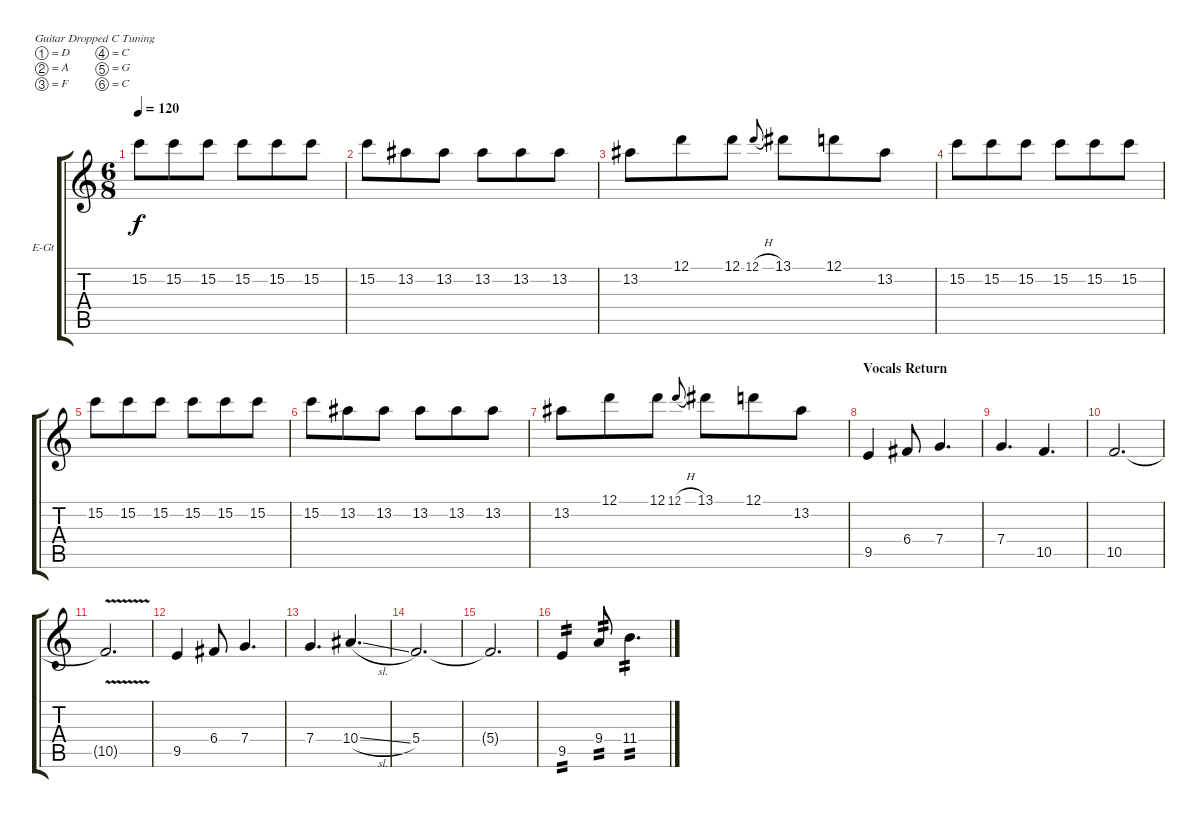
\bracketExtendMode groupsimilarinstruments
\firstSystemTrackNameOrientation horizontal
\otherSystemsTrackNameOrientation horizontal
\track ("Lead Overdub" "E-Gt") {instrument distortionguitar}
\staff {score tabs}
\tuning (D4 A3 F3 C3 G2 C2)
\ts (6 8)
\tempo 120
\clef g2
\ks c
15.2.8{dy f} 15.2.8 15.2.8 15.2.8 15.2.8 15.2.8 |
15.2.8 13.2.8 13.2.8 13.2.8 13.2.8 13.2.8 |
13.2.8 12.1.8 12.1.8 12.1{h}.8{gr onbeat} 13.1.8 12.1.8 13.2.8 |
15.2.8 15.2.8 15.2.8 15.2.8 15.2.8 15.2.8 |
15.2.8 15.2.8 15.2.8 15.2.8 15.2.8 15.2.8 |
15.2.8 13.2.8 13.2.8 13.2.8 13.2.8 13.2.8 |
13.2.8 12.1.8 12.1.8 12.1{h}.8{gr onbeat} 13.1.8 12.1.8 13.2.8 |
\section ("" "Vocals Return")
9.5.4 6.4.8 7.4.4{d} |
7.4.4{d} 10.5.4{d} |
10.5.2{d} |
10.5{v t}.2{d} |
9.5.4 6.4.8 7.4.4{d} |
7.4.4{d} 10.4{sl}.4{d} |
5.4.2{d} |
5.4{t}.2{d} |
9.5.4{tp 2} 9.4.8{tp 2} 11.4.4{d tp 2}
